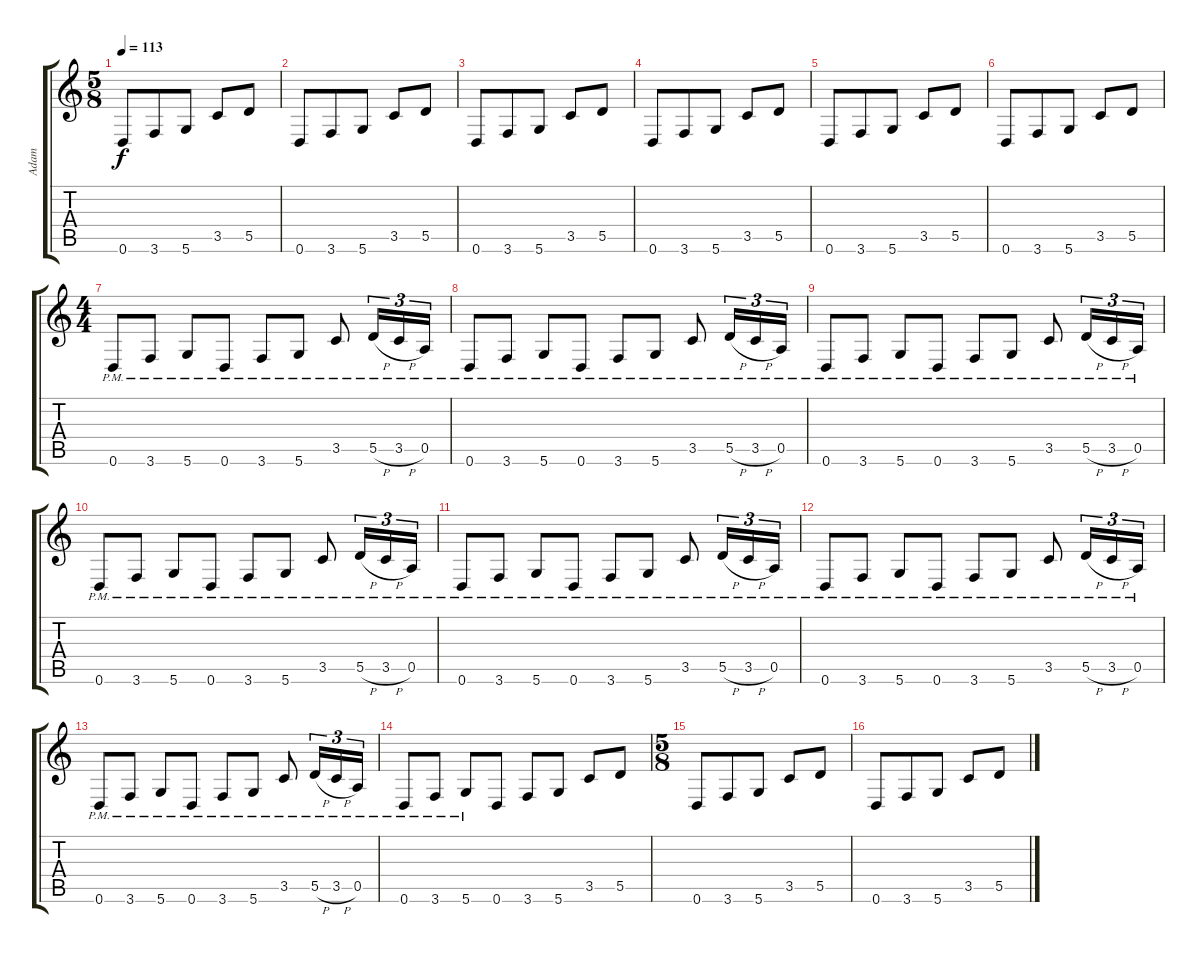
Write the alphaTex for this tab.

\track ("Adam" "Adam") {instrument distortionguitar}
\staff {score tabs}
\tuning (E4 B3 G3 D3 A2 D2) {hide}
\ts (5 8)
\tempo 113
\clef g2
\ks c
0.6.8{dy f} 3.6.8 5.6.8 3.5.8 5.5.8 |
0.6.8 3.6.8 5.6.8 3.5.8 5.5.8 |
0.6.8 3.6.8 5.6.8 3.5.8 5.5.8 |
0.6.8 3.6.8 5.6.8 3.5.8 5.5.8 |
0.6.8 3.6.8 5.6.8 3.5.8 5.5.8 |
0.6.8 3.6.8 5.6.8 3.5.8 5.5.8 |
\ts (4 4)
0.6{pm}.8 3.6{pm}.8 5.6{pm}.8 0.6{pm}.8 3.6{pm}.8 5.6{pm}.8 3.5{pm}.8 5.5{h pm}.16{tu (3 2)} 3.5{h pm}.16{tu (3 2)} 0.5{pm}.16{tu (3 2)} |
0.6{pm}.8 3.6{pm}.8 5.6{pm}.8 0.6{pm}.8 3.6{pm}.8 5.6{pm}.8 3.5{pm}.8 5.5{h pm}.16{tu (3 2)} 3.5{h pm}.16{tu (3 2)} 0.5{pm}.16{tu (3 2)} |
0.6{pm}.8 3.6{pm}.8 5.6{pm}.8 0.6{pm}.8 3.6{pm}.8 5.6{pm}.8 3.5{pm}.8 5.5{h pm}.16{tu (3 2)} 3.5{h pm}.16{tu (3 2)} 0.5{pm}.16{tu (3 2)} |
0.6{pm}.8 3.6{pm}.8 5.6{pm}.8 0.6{pm}.8 3.6{pm}.8 5.6{pm}.8 3.5{pm}.8 5.5{h pm}.16{tu (3 2)} 3.5{h pm}.16{tu (3 2)} 0.5{pm}.16{tu (3 2)} |
0.6{pm}.8 3.6{pm}.8 5.6{pm}.8 0.6{pm}.8 3.6{pm}.8 5.6{pm}.8 3.5{pm}.8 5.5{h pm}.16{tu (3 2)} 3.5{h pm}.16{tu (3 2)} 0.5{pm}.16{tu (3 2)} |
0.6{pm}.8 3.6{pm}.8 5.6{pm}.8 0.6{pm}.8 3.6{pm}.8 5.6{pm}.8 3.5{pm}.8 5.5{h pm}.16{tu (3 2)} 3.5{h pm}.16{tu (3 2)} 0.5{pm}.16{tu (3 2)} |
0.6{pm}.8 3.6{pm}.8 5.6{pm}.8 0.6{pm}.8 3.6{pm}.8 5.6{pm}.8 3.5{pm}.8 5.5{h pm}.16{tu (3 2)} 3.5{h pm}.16{tu (3 2)} 0.5{pm}.16{tu (3 2)} |
0.6{pm}.8 3.6{pm}.8 5.6{pm}.8 0.6.8 3.6.8 5.6.8 3.5.8 5.5.8 |
\ts (5 8)
0.6.8 3.6.8 5.6.8 3.5.8 5.5.8 |
0.6.8 3.6.8 5.6.8 3.5.8 5.5.8
